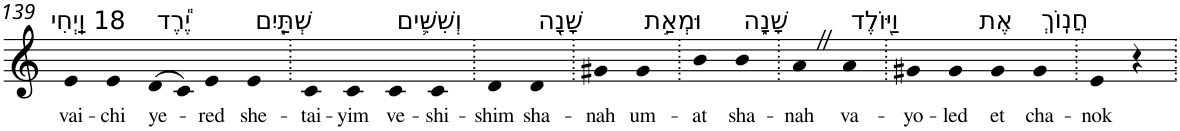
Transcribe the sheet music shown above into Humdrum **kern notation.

**kern	**text
*part1	*part1
*staff1	*staff1
*I"Piano	*
*I'Pno	*
!!LO:PB:g=z
*clefG2	*
*k[]	*
=139	=139
!LO:TX:a:t=18 וַֽיְחִי	!
!	!LO:LY:b
4e	vai-
!	!LO:LY:b
4e	-chi
!LO:TX:a:t=יֶ֕רֶד	!
!	!LO:LY:b
(>8d	ye-
8c)	.
!	!LO:LY:b
4e	-red
!LO:TX:a:t=שְׁתַּ֧יִם	!
!	!LO:LY:b
4e	she-
=140.	=140.
!	!LO:LY:b
4c	-tai-
!	!LO:LY:b
4c	-yim
!LO:TX:a:t=וְשִׁשִּׁ֛ים	!
!	!LO:LY:b
4c	ve-
!	!LO:LY:b
4c	-shi-
=141.	=141.
!	!LO:LY:b
4d	-shim
!LO:TX:a:t=שָׁנָ֖ה	!
!	!LO:LY:b
4d	sha-
=142.	=142.
!	!LO:LY:b
4g#X	-nah
!LO:TX:a:t=וּמְאַ֣ת	!
!	!LO:LY:b
4g#	um-
=143.	=143.
!	!LO:LY:b
4b	-at
!LO:TX:a:t=שָׁנָ֑ה	!
!	!LO:LY:b
4b	sha-
=144.	=144.
!	!LO:LY:b
4aZ	-nah
!LO:TX:a:t=וַיּ֖וֹלֶד	!
!	!LO:LY:b
4a	va-
=145.	=145.
!	!LO:LY:b
4g#X	-yo-
!	!LO:LY:b
4g#	-led
!LO:TX:a:t=אֶת	!
!	!LO:LY:b
4g#	et
!LO:TX:a:t=חֲנֽוֹךְ	!
!	!LO:LY:b
4g#	cha-
=146.	=146.
!	!LO:LY:b
4e	-nok
4r	.
=.	=.
*-	*-
